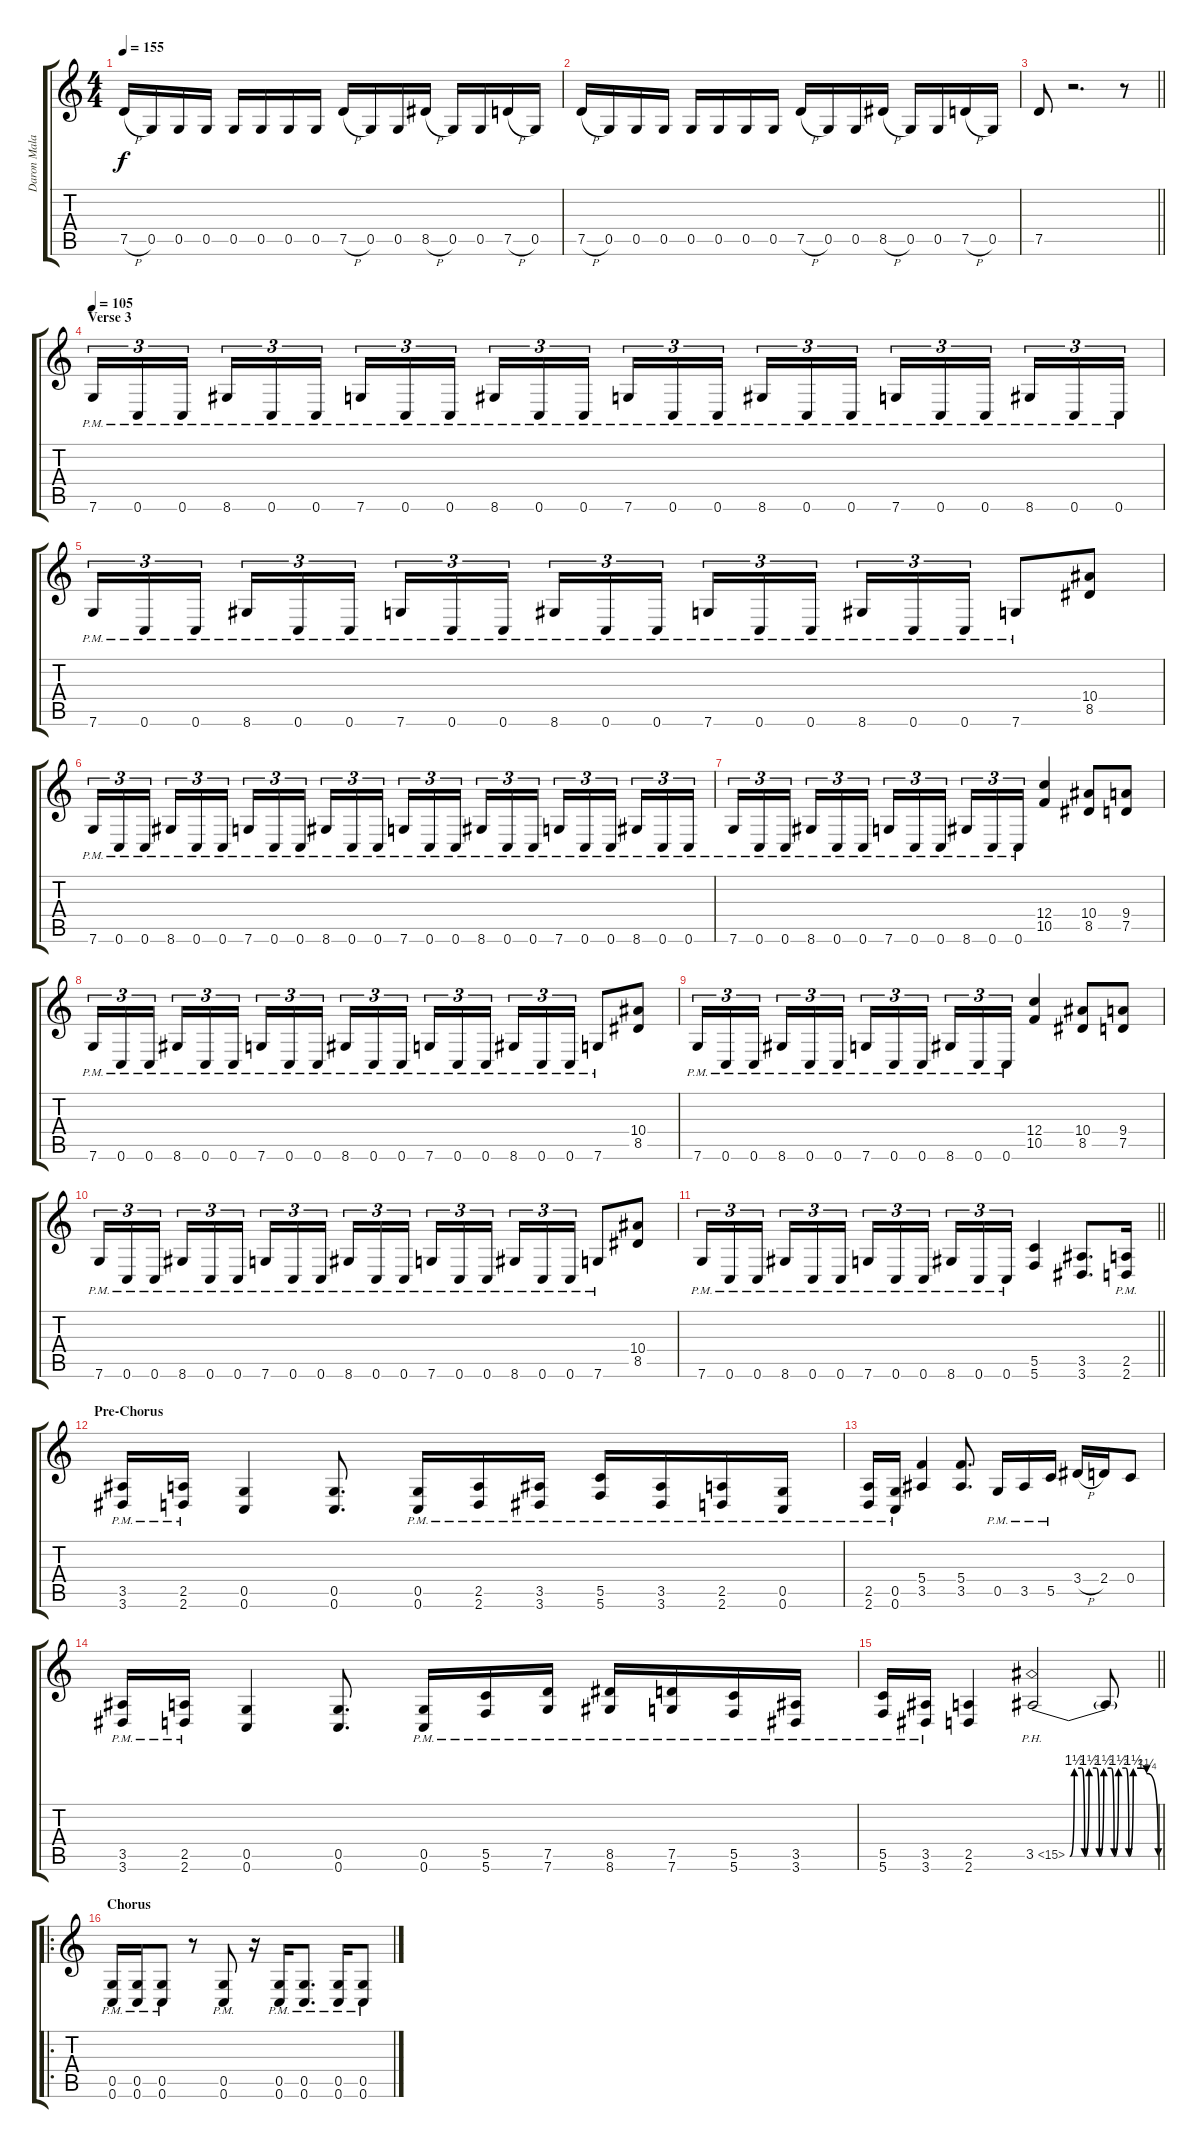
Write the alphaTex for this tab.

\track ("Daron Malakian" "Daron Mala") {instrument overdrivenguitar bank 3}
\staff {score tabs}
\tuning (D4 A3 F3 C3 G2 C2) {hide}
\ts (4 4)
\tempo 155
\clef g2
\ks c
7.5{h}.16{dy f} 0.5.16 0.5.16 0.5.16 0.5.16 0.5.16 0.5.16 0.5.16 7.5{h}.16 0.5.16 0.5.16 8.5{h}.16 0.5.16 0.5.16 7.5{h}.16 0.5.16 |
7.5{h}.16 0.5.16 0.5.16 0.5.16 0.5.16 0.5.16 0.5.16 0.5.16 7.5{h}.16 0.5.16 0.5.16 8.5{h}.16 0.5.16 0.5.16 7.5{h}.16 0.5.16 |
\barLineRight lightlight
7.5.8 r.2{d} r.8 |
\section ("" "Verse 3")
\tempo 105
7.6{pm}.16{tu (3 2)} 0.6{pm}.16{tu (3 2)} 0.6{pm}.16{tu (3 2) beam splitsecondary} 8.6{pm}.16{tu (3 2)} 0.6{pm}.16{tu (3 2)} 0.6{pm}.16{tu (3 2)} 7.6{pm}.16{tu (3 2)} 0.6{pm}.16{tu (3 2)} 0.6{pm}.16{tu (3 2) beam splitsecondary} 8.6{pm}.16{tu (3 2)} 0.6{pm}.16{tu (3 2)} 0.6{pm}.16{tu (3 2)} 7.6{pm}.16{tu (3 2)} 0.6{pm}.16{tu (3 2)} 0.6{pm}.16{tu (3 2) beam splitsecondary} 8.6{pm}.16{tu (3 2)} 0.6{pm}.16{tu (3 2)} 0.6{pm}.16{tu (3 2)} 7.6{pm}.16{tu (3 2)} 0.6{pm}.16{tu (3 2)} 0.6{pm}.16{tu (3 2) beam splitsecondary} 8.6{pm}.16{tu (3 2)} 0.6{pm}.16{tu (3 2)} 0.6{pm}.16{tu (3 2)} |
7.6{pm}.16{tu (3 2)} 0.6{pm}.16{tu (3 2)} 0.6{pm}.16{tu (3 2) beam splitsecondary} 8.6{pm}.16{tu (3 2)} 0.6{pm}.16{tu (3 2)} 0.6{pm}.16{tu (3 2)} 7.6{pm}.16{tu (3 2)} 0.6{pm}.16{tu (3 2)} 0.6{pm}.16{tu (3 2) beam splitsecondary} 8.6{pm}.16{tu (3 2)} 0.6{pm}.16{tu (3 2)} 0.6{pm}.16{tu (3 2)} 7.6{pm}.16{tu (3 2)} 0.6{pm}.16{tu (3 2)} 0.6{pm}.16{tu (3 2) beam splitsecondary} 8.6{pm}.16{tu (3 2)} 0.6{pm}.16{tu (3 2)} 0.6{pm}.16{tu (3 2)} 7.6{pm}.8 (10.4 8.5).8 |
7.6{pm}.16{tu (3 2)} 0.6{pm}.16{tu (3 2)} 0.6{pm}.16{tu (3 2) beam splitsecondary} 8.6{pm}.16{tu (3 2)} 0.6{pm}.16{tu (3 2)} 0.6{pm}.16{tu (3 2)} 7.6{pm}.16{tu (3 2)} 0.6{pm}.16{tu (3 2)} 0.6{pm}.16{tu (3 2) beam splitsecondary} 8.6{pm}.16{tu (3 2)} 0.6{pm}.16{tu (3 2)} 0.6{pm}.16{tu (3 2)} 7.6{pm}.16{tu (3 2)} 0.6{pm}.16{tu (3 2)} 0.6{pm}.16{tu (3 2) beam splitsecondary} 8.6{pm}.16{tu (3 2)} 0.6{pm}.16{tu (3 2)} 0.6{pm}.16{tu (3 2)} 7.6{pm}.16{tu (3 2)} 0.6{pm}.16{tu (3 2)} 0.6{pm}.16{tu (3 2) beam splitsecondary} 8.6{pm}.16{tu (3 2)} 0.6{pm}.16{tu (3 2)} 0.6{pm}.16{tu (3 2)} |
7.6{pm}.16{tu (3 2)} 0.6{pm}.16{tu (3 2)} 0.6{pm}.16{tu (3 2) beam splitsecondary} 8.6{pm}.16{tu (3 2)} 0.6{pm}.16{tu (3 2)} 0.6{pm}.16{tu (3 2)} 7.6{pm}.16{tu (3 2)} 0.6{pm}.16{tu (3 2)} 0.6{pm}.16{tu (3 2) beam splitsecondary} 8.6{pm}.16{tu (3 2)} 0.6{pm}.16{tu (3 2)} 0.6{pm}.16{tu (3 2)} (12.4 10.5).4 (10.4 8.5).8 (9.4 7.5).8 |
7.6{pm}.16{tu (3 2)} 0.6{pm}.16{tu (3 2)} 0.6{pm}.16{tu (3 2) beam splitsecondary} 8.6{pm}.16{tu (3 2)} 0.6{pm}.16{tu (3 2)} 0.6{pm}.16{tu (3 2)} 7.6{pm}.16{tu (3 2)} 0.6{pm}.16{tu (3 2)} 0.6{pm}.16{tu (3 2) beam splitsecondary} 8.6{pm}.16{tu (3 2)} 0.6{pm}.16{tu (3 2)} 0.6{pm}.16{tu (3 2)} 7.6{pm}.16{tu (3 2)} 0.6{pm}.16{tu (3 2)} 0.6{pm}.16{tu (3 2) beam splitsecondary} 8.6{pm}.16{tu (3 2)} 0.6{pm}.16{tu (3 2)} 0.6{pm}.16{tu (3 2)} 7.6{pm}.8 (10.4 8.5).8 |
7.6{pm}.16{tu (3 2)} 0.6{pm}.16{tu (3 2)} 0.6{pm}.16{tu (3 2) beam splitsecondary} 8.6{pm}.16{tu (3 2)} 0.6{pm}.16{tu (3 2)} 0.6{pm}.16{tu (3 2)} 7.6{pm}.16{tu (3 2)} 0.6{pm}.16{tu (3 2)} 0.6{pm}.16{tu (3 2) beam splitsecondary} 8.6{pm}.16{tu (3 2)} 0.6{pm}.16{tu (3 2)} 0.6{pm}.16{tu (3 2)} (12.4 10.5).4 (10.4 8.5).8 (9.4 7.5).8 |
7.6{pm}.16{tu (3 2)} 0.6{pm}.16{tu (3 2)} 0.6{pm}.16{tu (3 2) beam splitsecondary} 8.6{pm}.16{tu (3 2)} 0.6{pm}.16{tu (3 2)} 0.6{pm}.16{tu (3 2)} 7.6{pm}.16{tu (3 2)} 0.6{pm}.16{tu (3 2)} 0.6{pm}.16{tu (3 2) beam splitsecondary} 8.6{pm}.16{tu (3 2)} 0.6{pm}.16{tu (3 2)} 0.6{pm}.16{tu (3 2)} 7.6{pm}.16{tu (3 2)} 0.6{pm}.16{tu (3 2)} 0.6{pm}.16{tu (3 2) beam splitsecondary} 8.6{pm}.16{tu (3 2)} 0.6{pm}.16{tu (3 2)} 0.6{pm}.16{tu (3 2)} 7.6{pm}.8 (10.4 8.5).8 |
\barLineRight lightlight
7.6{pm}.16{tu (3 2)} 0.6{pm}.16{tu (3 2)} 0.6{pm}.16{tu (3 2) beam splitsecondary} 8.6{pm}.16{tu (3 2)} 0.6{pm}.16{tu (3 2)} 0.6{pm}.16{tu (3 2)} 7.6{pm}.16{tu (3 2)} 0.6{pm}.16{tu (3 2)} 0.6{pm}.16{tu (3 2) beam splitsecondary} 8.6{pm}.16{tu (3 2)} 0.6{pm}.16{tu (3 2)} 0.6{pm}.16{tu (3 2)} (5.5 5.6).4 (3.5 3.6).8{d} (2.5{pm} 2.6{pm}).16 |
\section ("" "Pre-Chorus")
(3.5{pm} 3.6{pm}).16 (2.5{pm} 2.6{pm}).16 (0.5 0.6).4 (0.5 0.6).8{d} (0.5{pm} 0.6{pm}).16 (2.5{pm} 2.6{pm}).16 (3.5{pm} 3.6{pm}).16 (5.5{pm} 5.6{pm}).16 (3.5{pm} 3.6{pm}).16 (2.5{pm} 2.6{pm}).16 (0.5{pm} 0.6{pm}).16 |
(2.5{pm} 2.6{pm}).16 (0.5{pm} 0.6{pm}).16 (5.4 3.5).4 (5.4 3.5).8{d} 0.5{pm}.16 3.5{pm}.16 5.5{pm}.16 3.4{h}.16 2.4.16 0.4.8 |
(3.5{pm} 3.6{pm}).16 (2.5{pm} 2.6{pm}).16 (0.5 0.6).4 (0.5 0.6).8{d} (0.5{pm} 0.6{pm}).16 (5.5{pm} 5.6{pm}).16 (7.5{pm} 7.6{pm}).16 (8.5{pm} 8.6{pm}).16 (7.5{pm} 7.6{pm}).16 (5.5{pm} 5.6{pm}).16 (3.5{pm} 3.6{pm}).16 |
\barLineRight lightlight
(5.5{pm} 5.6{pm}).16 (3.5{pm} 3.6{pm}).16 (2.5 2.6).4 3.5{be (custom 0 0 3 6 8 6 10 0 13 6 18 6 20 0 23 6 28 6 30 0 33 6 38 6 40 0 43 6 48 6 52 5 60 0) ph 12}.2 3.5{t}.8 |
\ro
\section ("" "Chorus")
(0.5{pm} 0.6{pm}).16{beam Up} (0.5{pm} 0.6{pm}).16{beam Up} (0.5{pm} 0.6{pm}).8{beam Up} r.8 (0.5{pm} 0.6{pm}).8{beam Up} r.16 (0.5{pm} 0.6{pm}).16{beam Up} (0.5{pm} 0.6{pm}).8{d beam Up} (0.5{pm} 0.6{pm}).16{beam Up} (0.5{pm} 0.6{pm}).8{beam Up}
